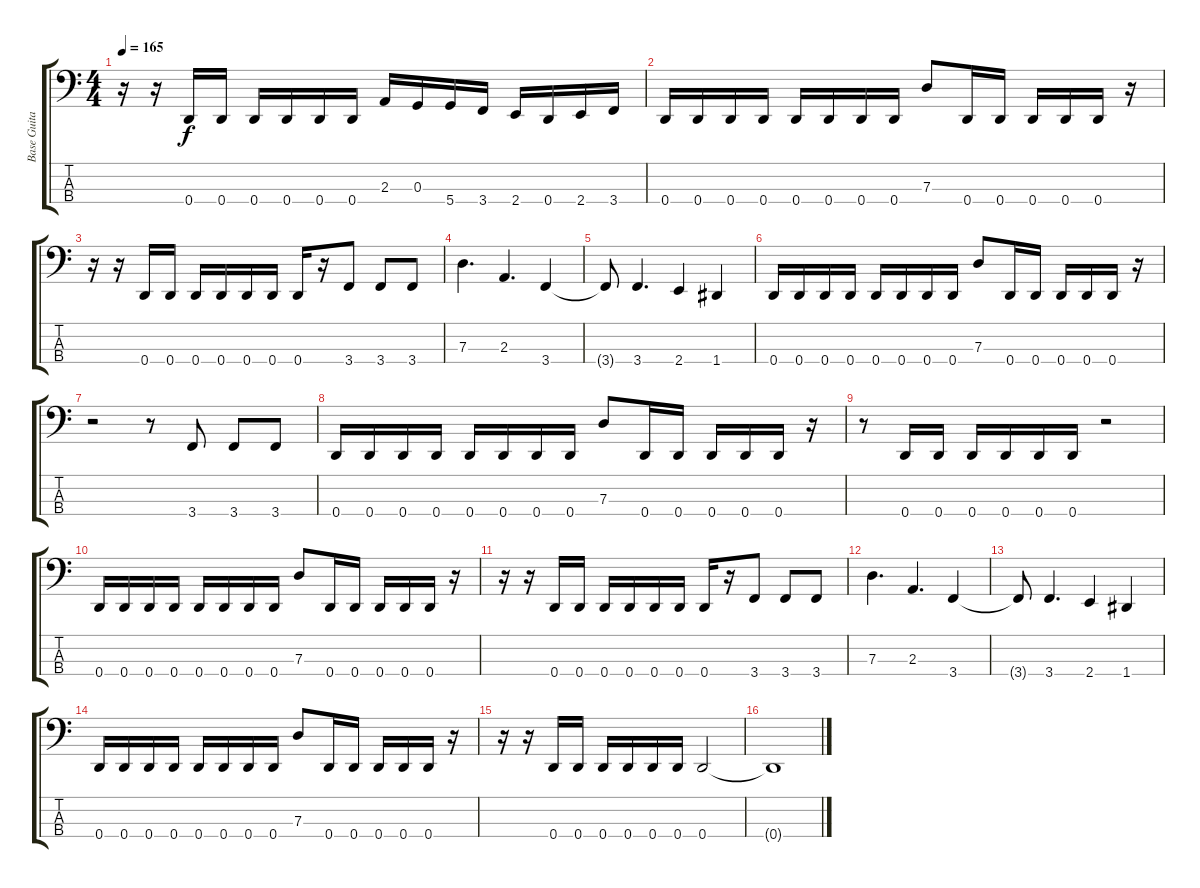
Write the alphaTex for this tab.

\track ("Base Guitar" "Base Guita") {instrument electricbassfinger}
\staff {score tabs}
\tuning (F2 C2 G1 D1) {hide}
\ts (4 4)
\tempo 165
\clef f4
\ks c
r.16{dy f} r.16 0.4.16 0.4.16 0.4.16 0.4.16 0.4.16 0.4.16 2.3.16 0.3.16 5.4.16 3.4.16 2.4.16 0.4.16 2.4.16 3.4.16 |
0.4.16 0.4.16 0.4.16 0.4.16 0.4.16 0.4.16 0.4.16 0.4.16 7.3.8 0.4.16 0.4.16 0.4.16 0.4.16 0.4.16 r.16 |
r.16 r.16 0.4.16 0.4.16 0.4.16 0.4.16 0.4.16 0.4.16 0.4.16 r.16 3.4.8 3.4.8 3.4.8 |
7.3.4{d} 2.3.4{d} 3.4.4 |
3.4{t}.8 3.4.4{d} 2.4.4 1.4.4 |
0.4.16 0.4.16 0.4.16 0.4.16 0.4.16 0.4.16 0.4.16 0.4.16 7.3.8 0.4.16 0.4.16 0.4.16 0.4.16 0.4.16 r.16 |
r.2 r.8 3.4.8 3.4.8 3.4.8 |
0.4.16 0.4.16 0.4.16 0.4.16 0.4.16 0.4.16 0.4.16 0.4.16 7.3.8 0.4.16 0.4.16 0.4.16 0.4.16 0.4.16 r.16 |
r.8 0.4.16 0.4.16 0.4.16 0.4.16 0.4.16 0.4.16 r.2 |
0.4.16 0.4.16 0.4.16 0.4.16 0.4.16 0.4.16 0.4.16 0.4.16 7.3.8 0.4.16 0.4.16 0.4.16 0.4.16 0.4.16 r.16 |
r.16 r.16 0.4.16 0.4.16 0.4.16 0.4.16 0.4.16 0.4.16 0.4.16 r.16 3.4.8 3.4.8 3.4.8 |
7.3.4{d} 2.3.4{d} 3.4.4 |
3.4{t}.8 3.4.4{d} 2.4.4 1.4.4 |
0.4.16 0.4.16 0.4.16 0.4.16 0.4.16 0.4.16 0.4.16 0.4.16 7.3.8 0.4.16 0.4.16 0.4.16 0.4.16 0.4.16 r.16 |
r.16 r.16 0.4.16 0.4.16 0.4.16 0.4.16 0.4.16 0.4.16 0.4.2 |
0.4{t}.1
